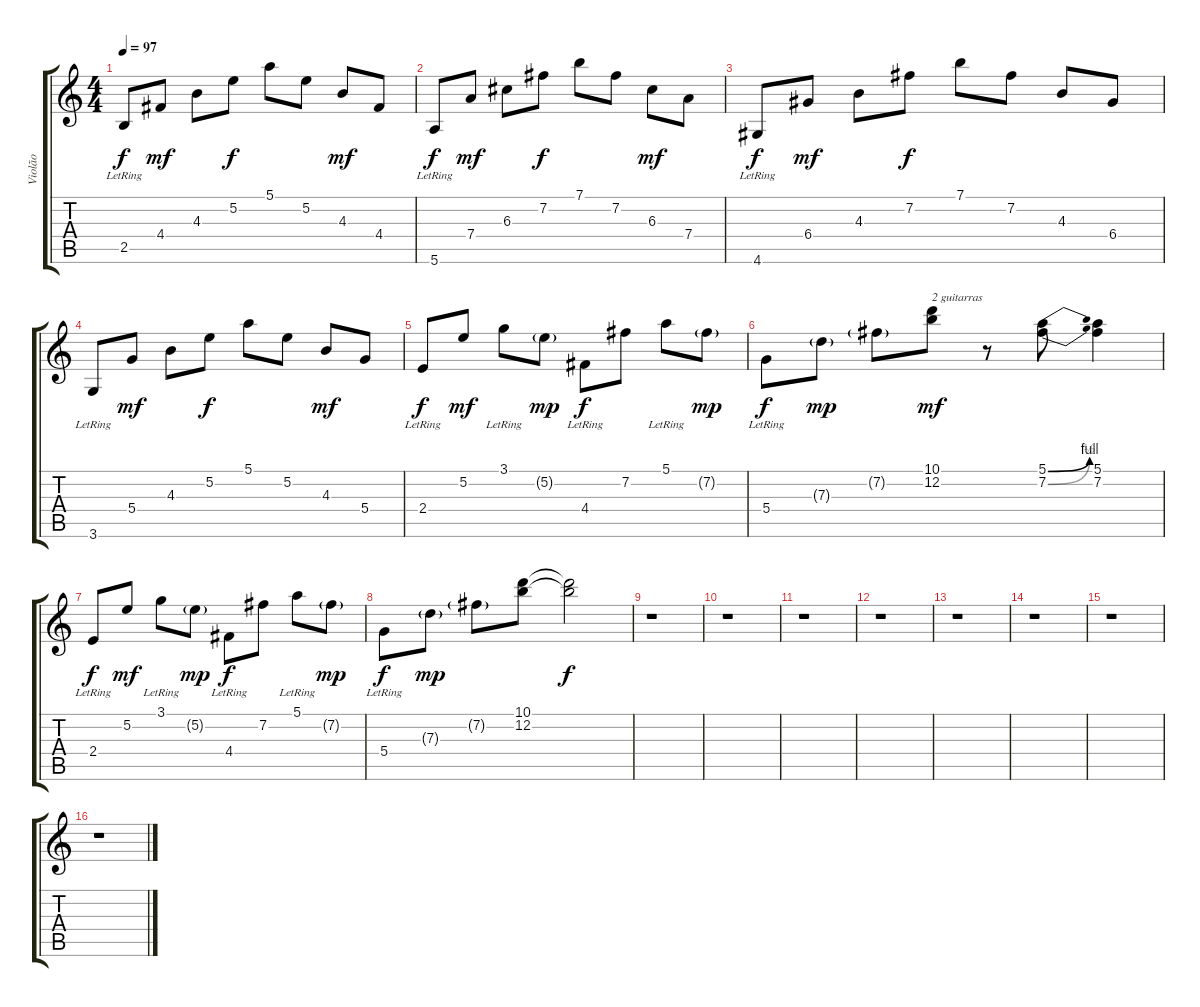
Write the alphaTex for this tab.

\track ("Violão" "Violão") {instrument acousticguitarsteel}
\staff {score tabs}
\tuning (E4 B3 G3 D3 A2 E2) {hide}
\ts (4 4)
\tempo 97
\clef g2
\ks c
2.5{lr}.8{dy f} 4.4.8{dy mf} 4.3.8 5.2.8{dy f} 5.1.8 5.2.8 4.3.8{dy mf} 4.4.8 |
5.6{lr}.8{dy f} 7.4.8{dy mf} 6.3.8 7.2.8{dy f} 7.1.8 7.2.8 6.3.8{dy mf} 7.4.8 |
4.6{lr}.8{dy f} 6.4.8{dy mf} 4.3.8 7.2.8{dy f} 7.1.8 7.2.8 4.3.8 6.4.8 |
3.6{lr}.8 5.4.8{dy mf} 4.3.8 5.2.8{dy f} 5.1.8 5.2.8 4.3.8{dy mf} 5.4.8 |
2.4{lr}.8{dy f} 5.2.8{dy mf} 3.1{lr}.8 5.2{g}.8{dy mp} 4.4{lr}.8{dy f} 7.2.8 5.1{lr}.8 7.2{g}.8{dy mp} |
5.4{lr}.8{dy f} 7.3{g}.8{dy mp} 7.2{g}.8 (10.1 12.2).8{txt "2 guitarras" dy mf} r.8 (5.1{be (bend 0 0 60 4)} 7.2{be (bend 0 0 60 2)}).8 (5.1 7.2).4 |
2.4{lr}.8{dy f} 5.2.8{dy mf} 3.1{lr}.8 5.2{g}.8{dy mp} 4.4{lr}.8{dy f} 7.2.8 5.1{lr}.8 7.2{g}.8{dy mp} |
5.4{lr}.8{dy f} 7.3{g}.8{dy mp} 7.2{g}.8 (10.1 12.2).8 (10.1{t} 12.2{t}).2{dy f} |
r.1 |
r.1 |
r.1 |
r.1 |
r.1 |
r.1 |
r.1 |
r.1
